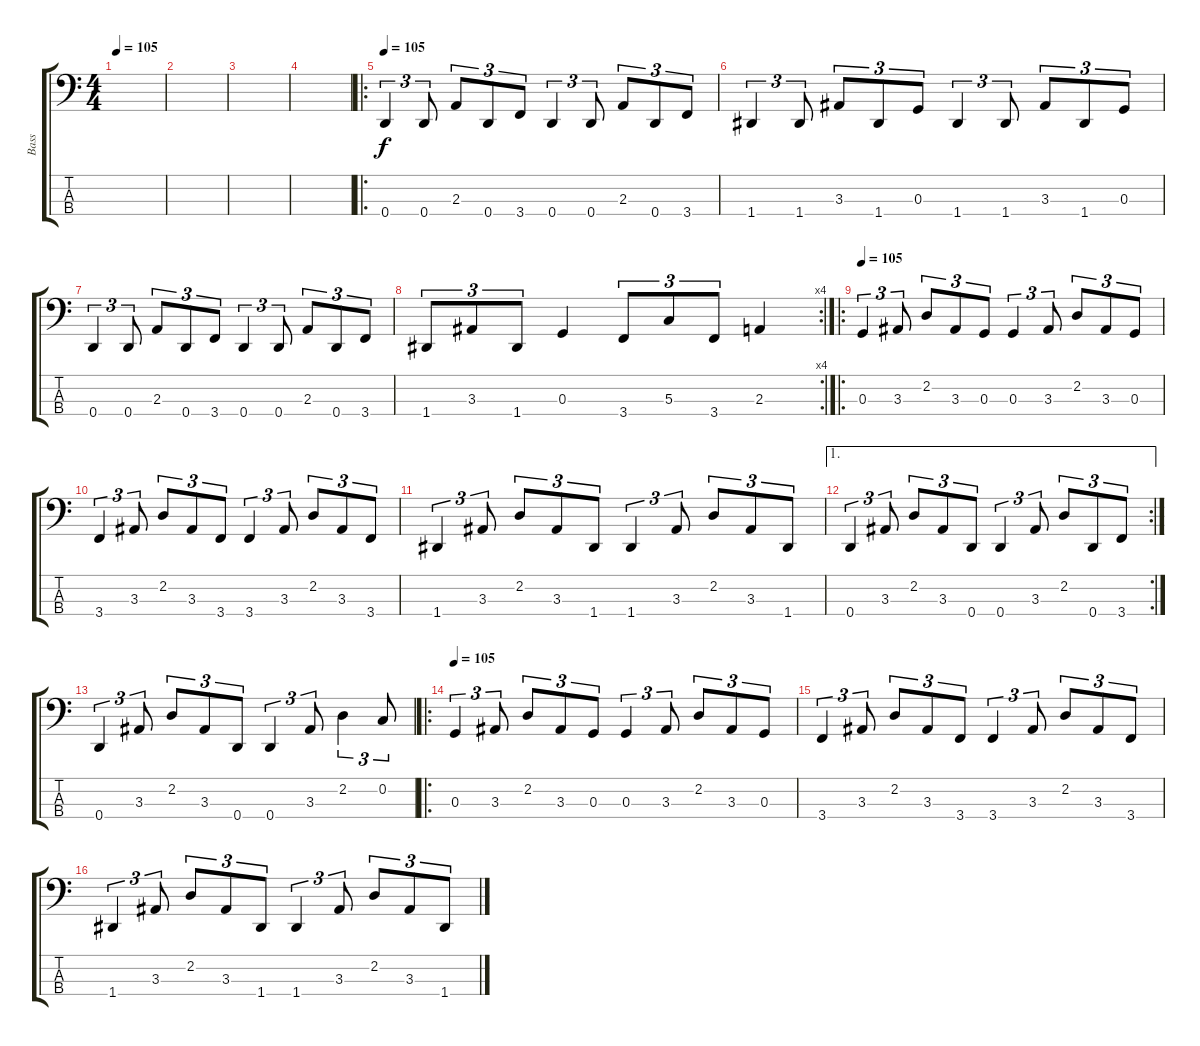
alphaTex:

\track ("Bass" "Bass") {instrument fretlessbass}
\staff {score tabs}
\tuning (F2 C2 G1 D1) {hide}
\ts (4 4)
\tempo 105
\clef f4
\ks c
|
|
|
|
\ro
\tempo 105
0.4.4{tu (3 2)} 0.4.8{tu (3 2)} 2.3.8{tu (3 2)} 0.4.8{tu (3 2)} 3.4.8{tu (3 2)} 0.4.4{tu (3 2)} 0.4.8{tu (3 2)} 2.3.8{tu (3 2)} 0.4.8{tu (3 2)} 3.4.8{tu (3 2)} |
1.4.4{tu (3 2)} 1.4.8{tu (3 2)} 3.3.8{tu (3 2)} 1.4.8{tu (3 2)} 0.3.8{tu (3 2)} 1.4.4{tu (3 2)} 1.4.8{tu (3 2)} 3.3.8{tu (3 2)} 1.4.8{tu (3 2)} 0.3.8{tu (3 2)} |
0.4.4{tu (3 2)} 0.4.8{tu (3 2)} 2.3.8{tu (3 2)} 0.4.8{tu (3 2)} 3.4.8{tu (3 2)} 0.4.4{tu (3 2)} 0.4.8{tu (3 2)} 2.3.8{tu (3 2)} 0.4.8{tu (3 2)} 3.4.8{tu (3 2)} |
\rc 4
1.4.8{tu (3 2)} 3.3.8{tu (3 2)} 1.4.8{tu (3 2)} 0.3.4 3.4.8{tu (3 2)} 5.3.8{tu (3 2)} 3.4.8{tu (3 2)} 2.3.4 |
\ro
\tempo 105
0.3.4{tu (3 2)} 3.3.8{tu (3 2)} 2.2.8{tu (3 2)} 3.3.8{tu (3 2)} 0.3.8{tu (3 2)} 0.3.4{tu (3 2)} 3.3.8{tu (3 2)} 2.2.8{tu (3 2)} 3.3.8{tu (3 2)} 0.3.8{tu (3 2)} |
3.4.4{tu (3 2)} 3.3.8{tu (3 2)} 2.2.8{tu (3 2)} 3.3.8{tu (3 2)} 3.4.8{tu (3 2)} 3.4.4{tu (3 2)} 3.3.8{tu (3 2)} 2.2.8{tu (3 2)} 3.3.8{tu (3 2)} 3.4.8{tu (3 2)} |
1.4.4{tu (3 2)} 3.3.8{tu (3 2)} 2.2.8{tu (3 2)} 3.3.8{tu (3 2)} 1.4.8{tu (3 2)} 1.4.4{tu (3 2)} 3.3.8{tu (3 2)} 2.2.8{tu (3 2)} 3.3.8{tu (3 2)} 1.4.8{tu (3 2)} |
\ae 1
\rc 2
0.4.4{tu (3 2)} 3.3.8{tu (3 2)} 2.2.8{tu (3 2)} 3.3.8{tu (3 2)} 0.4.8{tu (3 2)} 0.4.4{tu (3 2)} 3.3.8{tu (3 2)} 2.2.8{tu (3 2)} 0.4.8{tu (3 2)} 3.4.8{tu (3 2)} |
0.4.4{tu (3 2)} 3.3.8{tu (3 2)} 2.2.8{tu (3 2)} 3.3.8{tu (3 2)} 0.4.8{tu (3 2)} 0.4.4{tu (3 2)} 3.3.8{tu (3 2)} 2.2.4{tu (3 2)} 0.2.8{tu (3 2)} |
\ro
\tempo 105
0.3.4{tu (3 2)} 3.3.8{tu (3 2)} 2.2.8{tu (3 2)} 3.3.8{tu (3 2)} 0.3.8{tu (3 2)} 0.3.4{tu (3 2)} 3.3.8{tu (3 2)} 2.2.8{tu (3 2)} 3.3.8{tu (3 2)} 0.3.8{tu (3 2)} |
3.4.4{tu (3 2)} 3.3.8{tu (3 2)} 2.2.8{tu (3 2)} 3.3.8{tu (3 2)} 3.4.8{tu (3 2)} 3.4.4{tu (3 2)} 3.3.8{tu (3 2)} 2.2.8{tu (3 2)} 3.3.8{tu (3 2)} 3.4.8{tu (3 2)} |
1.4.4{tu (3 2)} 3.3.8{tu (3 2)} 2.2.8{tu (3 2)} 3.3.8{tu (3 2)} 1.4.8{tu (3 2)} 1.4.4{tu (3 2)} 3.3.8{tu (3 2)} 2.2.8{tu (3 2)} 3.3.8{tu (3 2)} 1.4.8{tu (3 2)}
